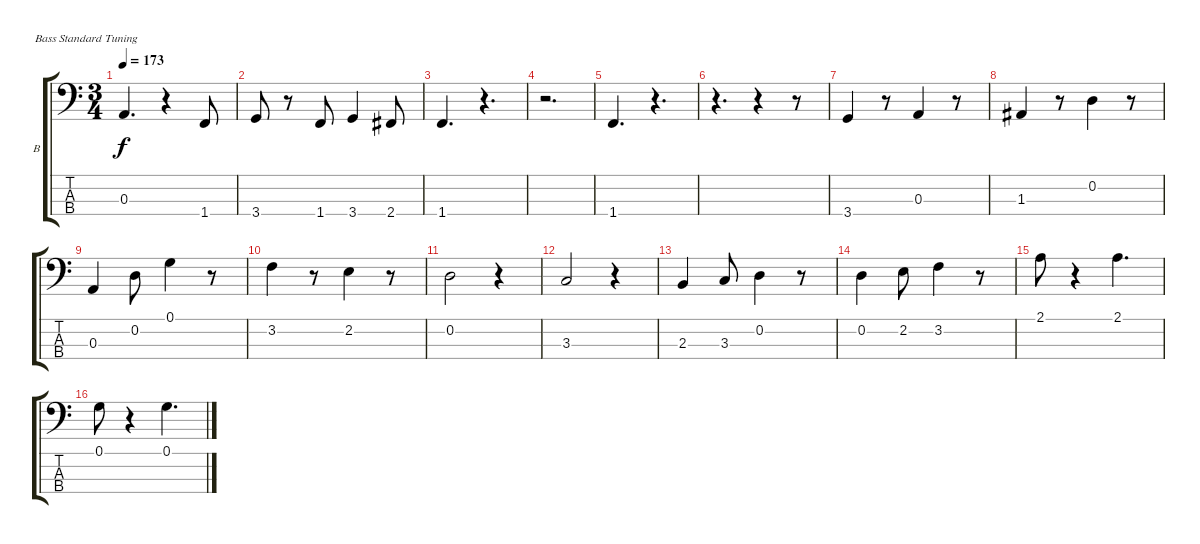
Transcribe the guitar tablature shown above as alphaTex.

\bracketExtendMode groupsimilarinstruments
\firstSystemTrackNameOrientation horizontal
\otherSystemsTrackNameOrientation horizontal
\track ("Bass" "B") {instrument fretlessbass}
\staff {score tabs}
\tuning (G2 D2 A1 E1)
\ts (3 4)
\tempo 173
\clef f4
\ks c
0.3.4{d dy f} r.4 1.4.8 |
3.4.8 r.8 1.4.8 3.4.4 2.4.8 |
1.4.4{d} r.4{d} |
r.2{d} |
1.4.4{d} r.4{d} |
r.4{d} r.4 r.8 |
3.4.4 r.8 0.3.4 r.8 |
1.3.4 r.8 0.2.4 r.8 |
0.3.4 0.2.8 0.1.4 r.8 |
3.2.4 r.8 2.2.4 r.8 |
0.2.2 r.4 |
3.3.2 r.4 |
2.3.4 3.3.8 0.2.4 r.8 |
0.2.4 2.2.8 3.2.4 r.8 |
2.1.8 r.4 2.1.4{d} |
0.1.8 r.4 0.1.4{d}
